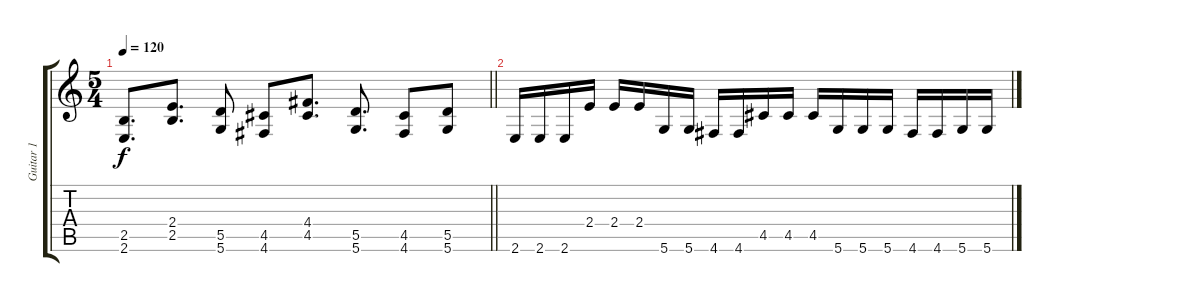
\track ("Guitar 1" "Guitar 1") {instrument distortionguitar}
\staff {score tabs}
\tuning (E4 B3 G3 D3 A2 D2) {hide}
\ts (5 4)
\tempo 120
\clef g2
\barLineRight lightlight
\ks c
(2.5 2.6).8{d dy f} (2.4 2.5).8{d} (5.5 5.6).8 (4.5 4.6).8 (4.4 4.5).8{d} (5.5 5.6).8{d} (4.5 4.6).8 (5.5 5.6).8 |
2.6.16 2.6.16 2.6.16 2.4.16 2.4.16 2.4.16 5.6.16 5.6.16 4.6.16 4.6.16 4.5.16 4.5.16 4.5.16 5.6.16 5.6.16 5.6.16 4.6.16 4.6.16 5.6.16 5.6.16
